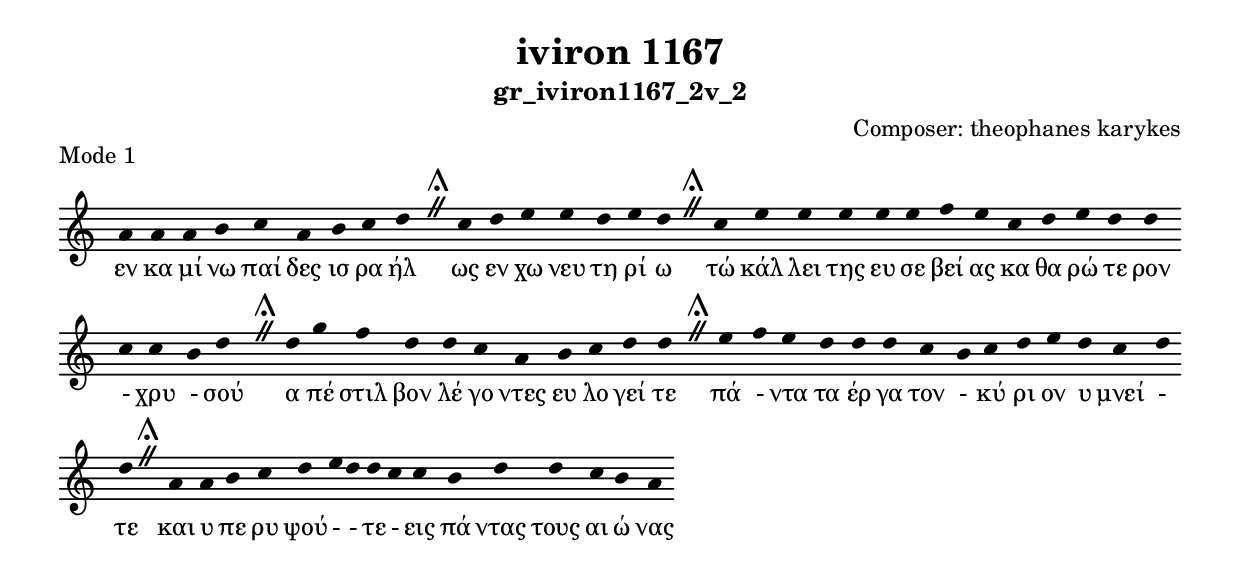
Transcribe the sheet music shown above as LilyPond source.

\include "gregorian.ly"

	\header {
 	  title = "iviron 1167"
	  subtitle = "gr_iviron1167_2v_2"
	  composer = "Composer: theophanes karykes"
	  piece = "Mode 1"
	}

	chant = {
	  a'4 a'4 a'4 b'4 c''4 a'4 b'4 c''4 d''4 \divisioMaior
 c''4 d''4 e''4 e''4 d''4 e''4 d''4 \divisioMaior
 c''4 e''4 e''4 e''4 e''4 e''4 f''4 e''4 c''4 d''4 e''4 d''4 d''4 c''4 c''4 b'4 d''4 \divisioMaior
 d''4 g''4 f''4 d''4 d''4 c''4 a'4 b'4 c''4 d''4 d''4 \divisioMaior
 e''4 f''4 e''4 d''4 d''4 d''4 c''4 b'4 c''4 d''4 e''4 d''4 c''4 d''4 d''4 \divisioMaior
 a'4 a'4 b'4 c''4 d''4 e''4 d''4 d''4 c''4 c''4 b'4 d''4 d''4 c''4 b'4 a'4\finalis
	}

	verba = \lyricmode {εν κα μί νω παί δες ισ ρα ήλ 
ως εν χω νευ τη ρί ω 
τώ κάλ λει της ευ σε βεί ας κα θα ρώ τε ρον - χρυ - σού 
α πέ στιλ βον λέ γο ντες ευ λο γεί τε 
πά - ντα τα έρ γα τον - κύ ρι ον υ μνεί - τε 
και υ πε ρυ ψού -  - τε - εις πά ντας τους αι ώ νας 
	}


	\score {
	  \new Staff <<
	  \new Voice = "melody" \chant
	  \new Lyrics = "one" \lyricsto melody \verba
	  >>
	  \layout {
	    \context {
	      \Staff
	      \remove "Time_signature_engraver"
	      \remove "Bar_engraver"
	    }
	    \context {
	      \Voice
	      \remove "Stem_engraver"
	    }
	  }
	}